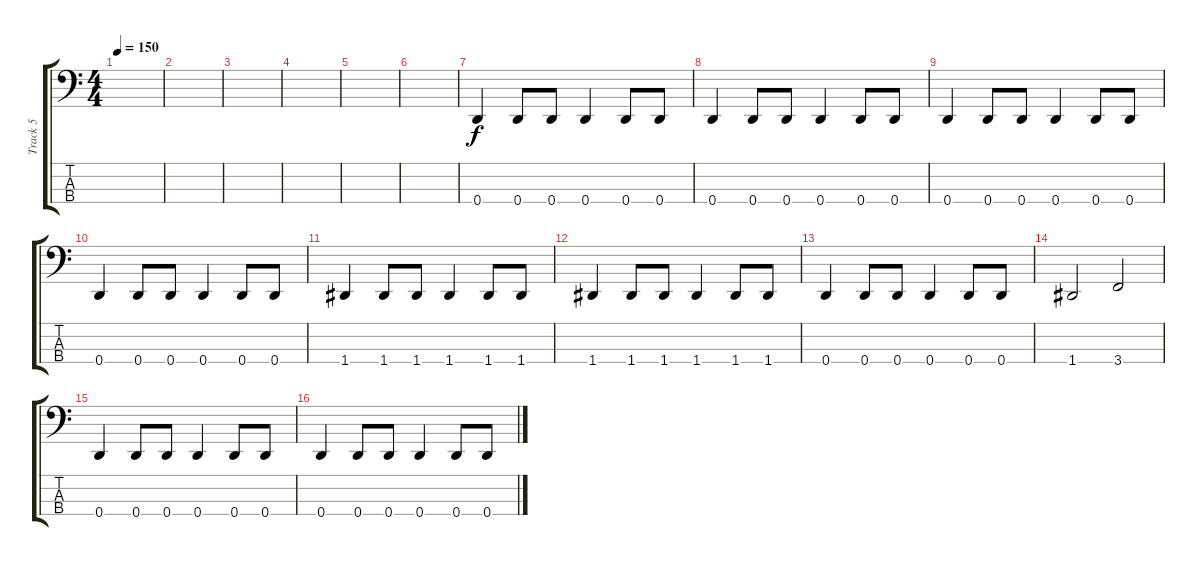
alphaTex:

\track ("Track 5" "Track 5") {instrument electricbasspick}
\staff {score tabs}
\tuning (F2 C2 G1 D1) {hide}
\ts (4 4)
\tempo 150
\clef f4
\ks c
|
|
|
|
|
|
0.4.4 0.4.8 0.4.8 0.4.4 0.4.8 0.4.8 |
0.4.4 0.4.8 0.4.8 0.4.4 0.4.8 0.4.8 |
0.4.4 0.4.8 0.4.8 0.4.4 0.4.8 0.4.8 |
0.4.4 0.4.8 0.4.8 0.4.4 0.4.8 0.4.8 |
1.4.4 1.4.8 1.4.8 1.4.4 1.4.8 1.4.8 |
1.4.4 1.4.8 1.4.8 1.4.4 1.4.8 1.4.8 |
0.4.4 0.4.8 0.4.8 0.4.4 0.4.8 0.4.8 |
1.4.2 3.4.2 |
0.4.4 0.4.8 0.4.8 0.4.4 0.4.8 0.4.8 |
0.4.4 0.4.8 0.4.8 0.4.4 0.4.8 0.4.8
